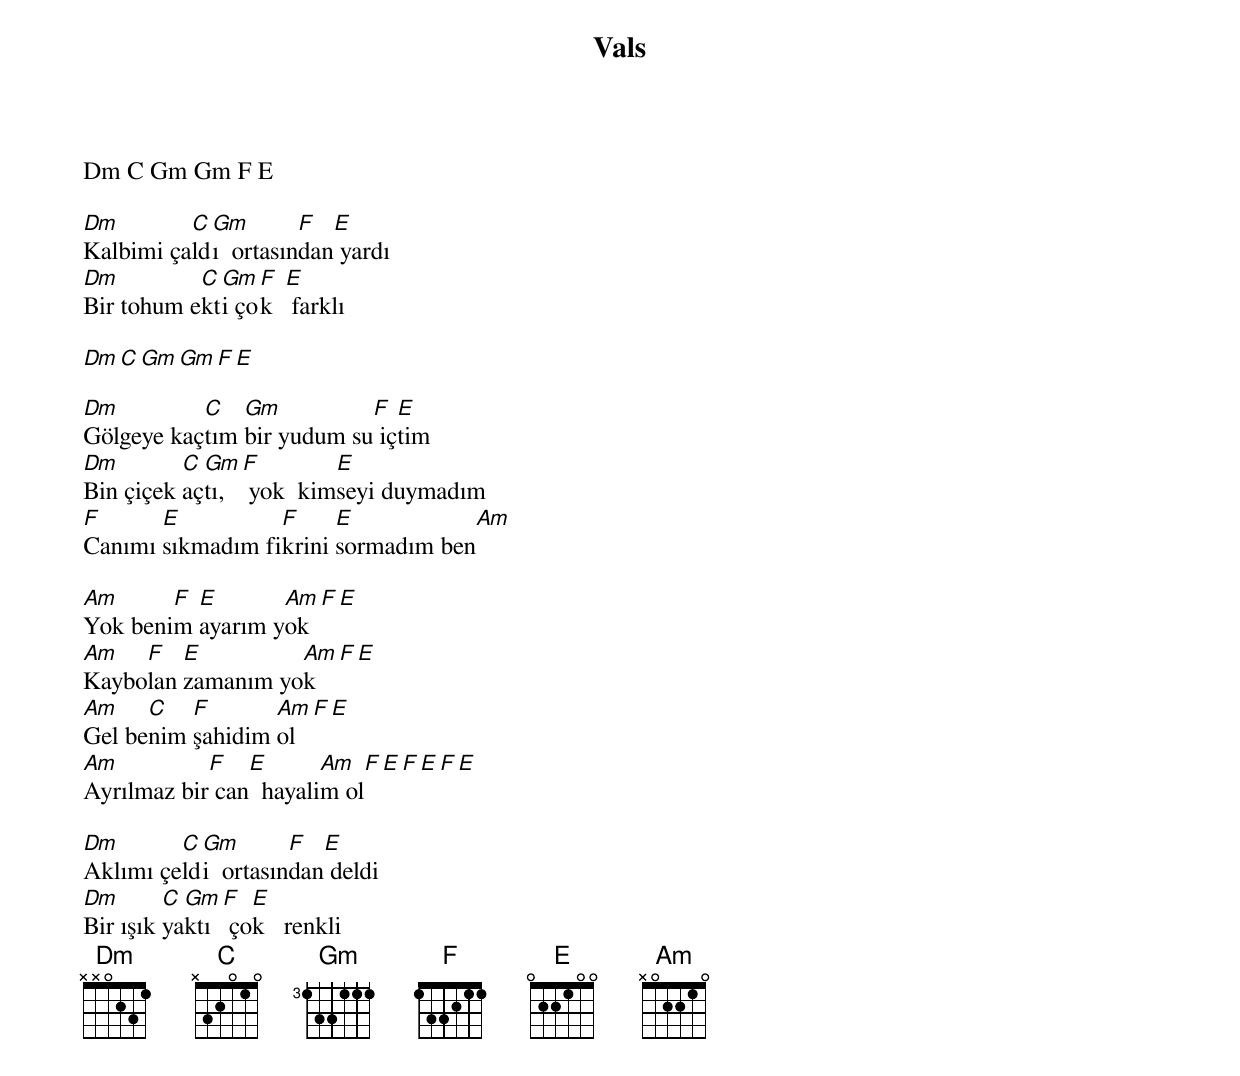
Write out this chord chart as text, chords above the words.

{title: Vals}
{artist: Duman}

Dm C Gm Gm F E

Dm        C Gm        F  E
Kalbimi çaldı  ortasından yardı
Dm         C Gm  F  E
Bir tohum ekti çok   farklı

Dm C Gm Gm F E

Dm         C   Gm          F  E
Gölgeye kaçtım bir yudum su içtim
Dm        C Gm F        E
Bin çiçek açtı, yok  kimseyi duymadım
F      E          F     E           Am
Canımı sıkmadım fikrini sormadım ben

Am      F E       Am F  E
Yok benim ayarım yok
Am   F   E         Am  F  E
Kaybolan zamanım yok
Am    C   F       Am F  E
Gel benim şahidim ol
Am          F   E       Am   F  E  F  E  F  E
Ayrılmaz bir can  hayalim ol

Dm       C Gm        F  E
Aklımı çeldi  ortasından deldi
Dm       C Gm  F  E
Bir ışık yaktı  çok   renkli
